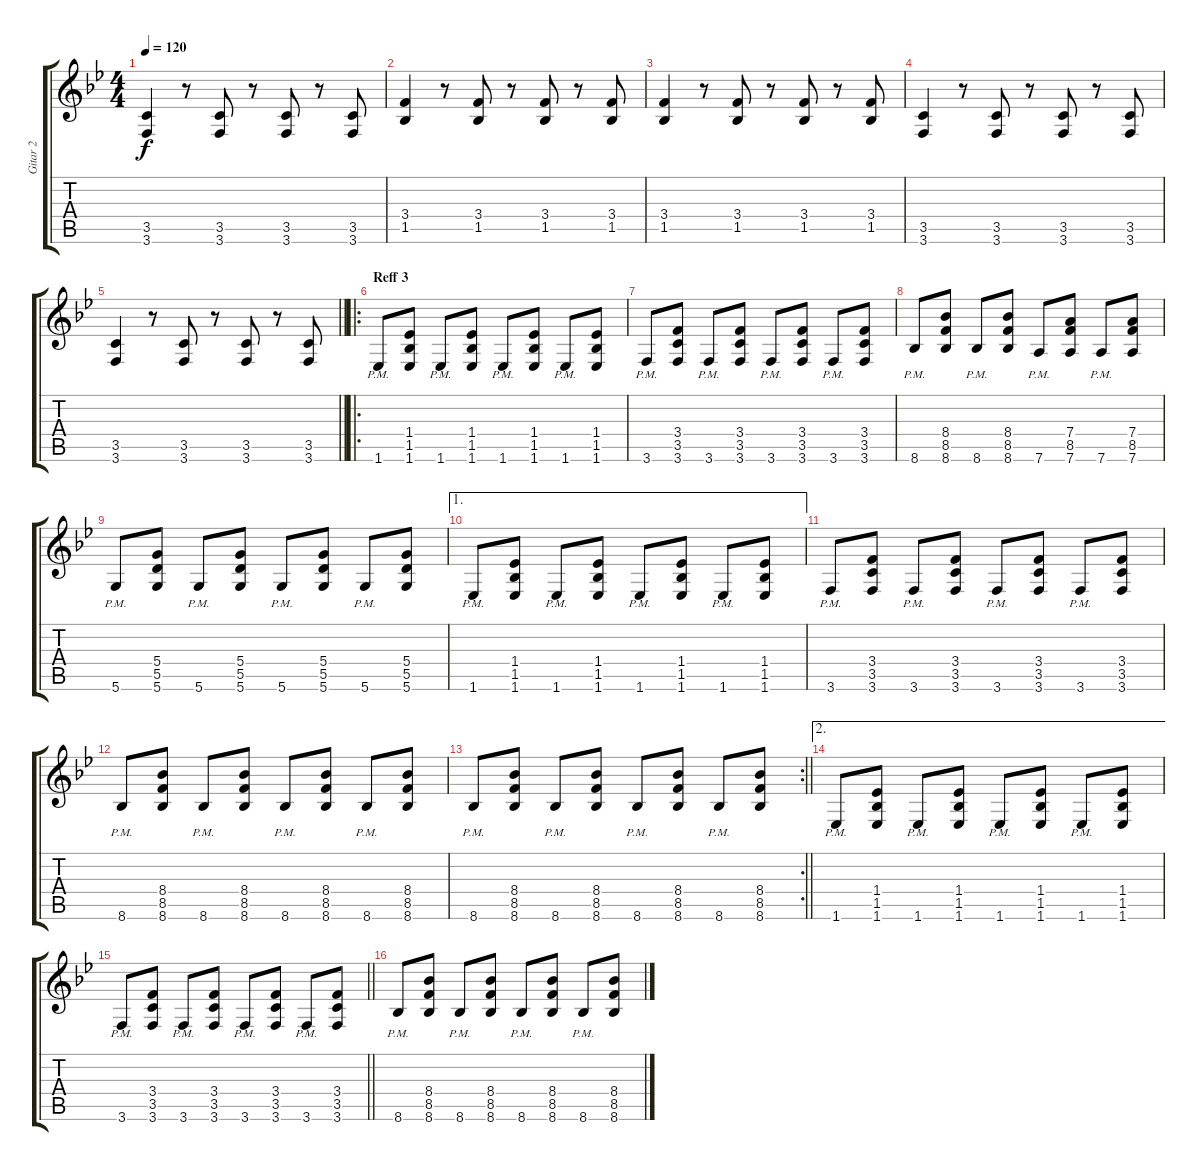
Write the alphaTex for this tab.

\track ("Gitar 2" "Gitar 2") {instrument overdrivenguitar}
\staff {score tabs}
\tuning (E4 B3 G3 D3 A2 D2) {hide}
\ts (4 4)
\tempo 120
\clef g2
\ks bb
(3.5 3.6).4{dy f} r.8 (3.5 3.6).8 r.8 (3.5 3.6).8 r.8 (3.5 3.6).8 |
(3.4 1.5).4 r.8 (3.4 1.5).8 r.8 (3.4 1.5).8 r.8 (3.4 1.5).8 |
(3.4 1.5).4 r.8 (3.4 1.5).8 r.8 (3.4 1.5).8 r.8 (3.4 1.5).8 |
(3.5 3.6).4 r.8 (3.5 3.6).8 r.8 (3.5 3.6).8 r.8 (3.5 3.6).8 |
\barLineRight lightlight
(3.5 3.6).4 r.8 (3.5 3.6).8 r.8 (3.5 3.6).8 r.8 (3.5 3.6).8 |
\ro
\section ("" "Reff 3")
1.6{pm}.8 (1.4 1.5 1.6).8 1.6{pm}.8 (1.4 1.5 1.6).8 1.6{pm}.8 (1.4 1.5 1.6).8 1.6{pm}.8 (1.4 1.5 1.6).8 |
3.6{pm}.8 (3.4 3.5 3.6).8 3.6{pm}.8 (3.4 3.5 3.6).8 3.6{pm}.8 (3.4 3.5 3.6).8 3.6{pm}.8 (3.4 3.5 3.6).8 |
8.6{pm}.8 (8.4 8.5 8.6).8 8.6{pm}.8 (8.4 8.5 8.6).8 7.6{pm}.8 (7.4 8.5 7.6).8 7.6{pm}.8 (7.4 8.5 7.6).8 |
5.6{pm}.8 (5.4 5.5 5.6).8 5.6{pm}.8 (5.4 5.5 5.6).8 5.6{pm}.8 (5.4 5.5 5.6).8 5.6{pm}.8 (5.4 5.5 5.6).8 |
\ae 1
1.6{pm}.8 (1.4 1.5 1.6).8 1.6{pm}.8 (1.4 1.5 1.6).8 1.6{pm}.8 (1.4 1.5 1.6).8 1.6{pm}.8 (1.4 1.5 1.6).8 |
3.6{pm}.8 (3.4 3.5 3.6).8 3.6{pm}.8 (3.4 3.5 3.6).8 3.6{pm}.8 (3.4 3.5 3.6).8 3.6{pm}.8 (3.4 3.5 3.6).8 |
8.6{pm}.8 (8.4 8.5 8.6).8 8.6{pm}.8 (8.4 8.5 8.6).8 8.6{pm}.8 (8.4 8.5 8.6).8 8.6{pm}.8 (8.4 8.5 8.6).8 |
\rc 2
\barLineRight lightlight
8.6{pm}.8 (8.4 8.5 8.6).8 8.6{pm}.8 (8.4 8.5 8.6).8 8.6{pm}.8 (8.4 8.5 8.6).8 8.6{pm}.8 (8.4 8.5 8.6).8 |
\ae 2
1.6{pm}.8 (1.4 1.5 1.6).8 1.6{pm}.8 (1.4 1.5 1.6).8 1.6{pm}.8 (1.4 1.5 1.6).8 1.6{pm}.8 (1.4 1.5 1.6).8 |
\barLineRight lightlight
3.6{pm}.8 (3.4 3.5 3.6).8 3.6{pm}.8 (3.4 3.5 3.6).8 3.6{pm}.8 (3.4 3.5 3.6).8 3.6{pm}.8 (3.4 3.5 3.6).8 |
8.6{pm}.8 (8.4 8.5 8.6).8 8.6{pm}.8 (8.4 8.5 8.6).8 8.6{pm}.8 (8.4 8.5 8.6).8 8.6{pm}.8 (8.4 8.5 8.6).8
